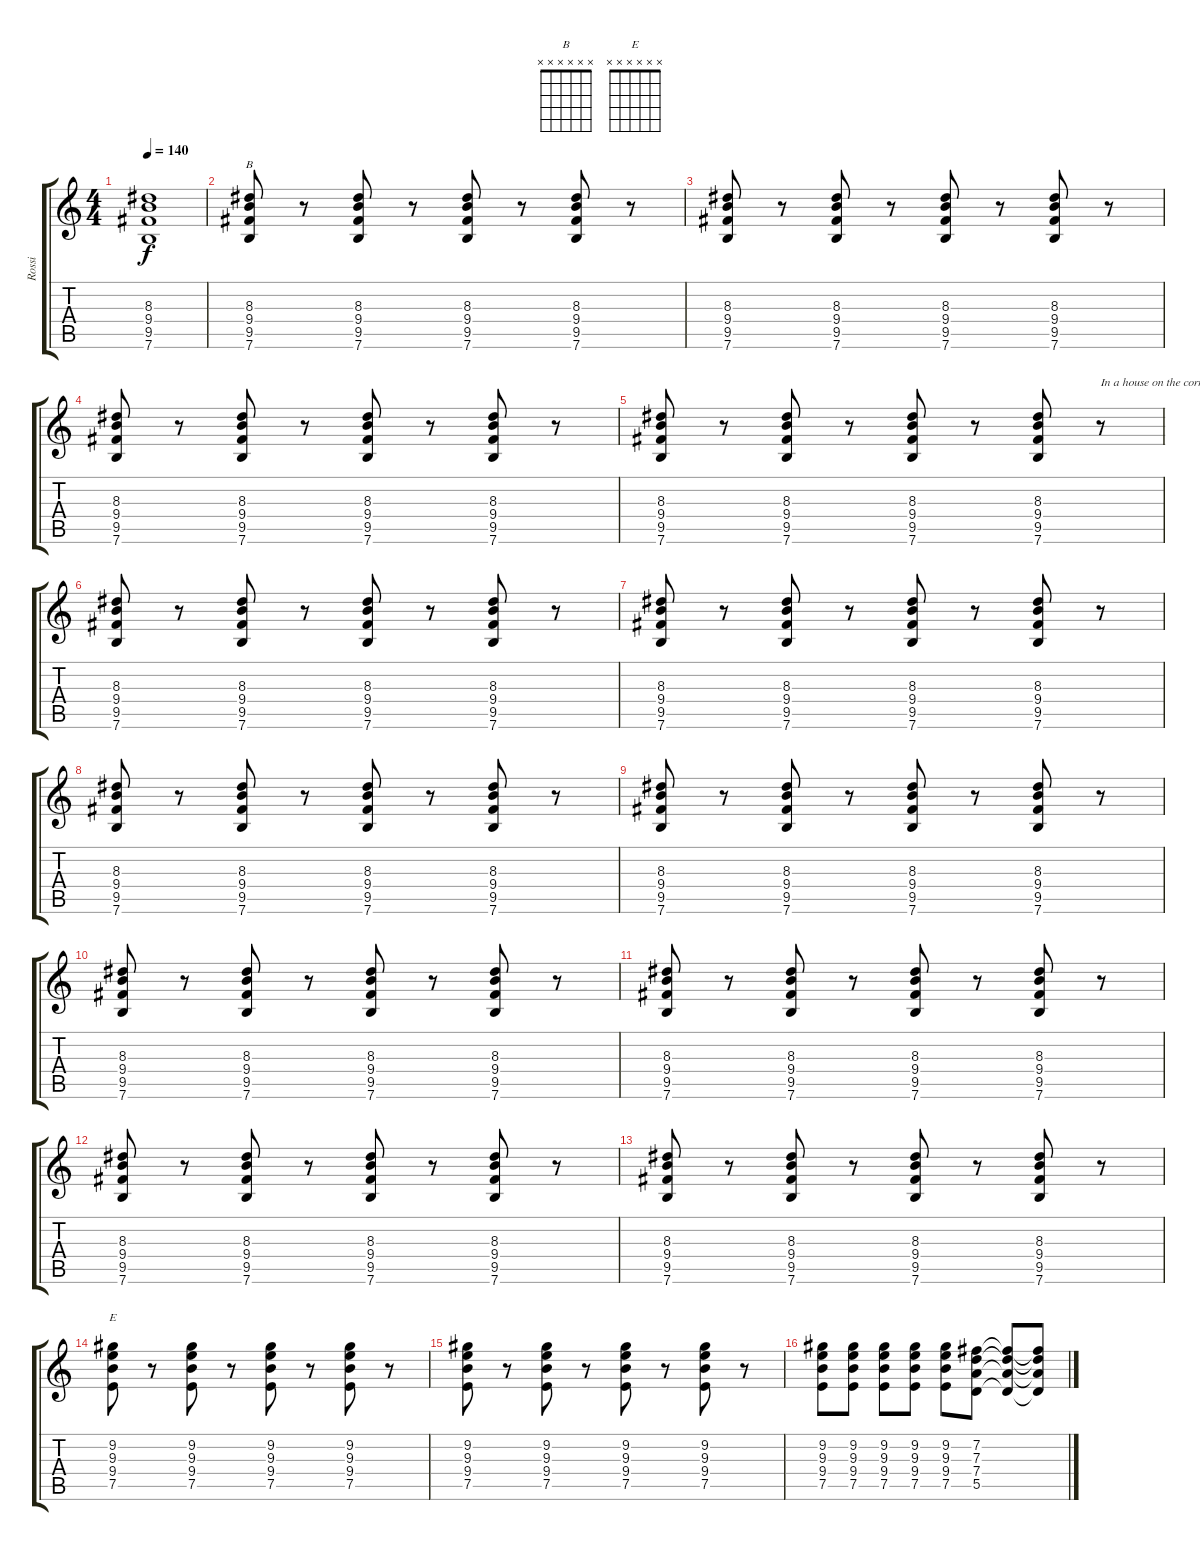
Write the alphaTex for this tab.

\track ("Rossi" "Rossi") {instrument overdrivenguitar}
\staff {score tabs}
\tuning (E4 B3 G3 D3 A2 E2) {hide}
\chord ("B" x x x x x x)
\chord ("E" x x x x x x)
\ts (4 4)
\tempo 140
\clef g2
\ks c
(8.3{t} 9.4{t} 9.5{t} 7.6{t}).1{dy f volume 0} |
(8.3 9.4 9.5 7.6).8{ch "B" volume 9} r.8 (8.3 9.4 9.5 7.6).8 r.8 (8.3 9.4 9.5 7.6).8 r.8 (8.3 9.4 9.5 7.6).8 r.8 |
(8.3 9.4 9.5 7.6).8 r.8 (8.3 9.4 9.5 7.6).8 r.8 (8.3 9.4 9.5 7.6).8 r.8 (8.3 9.4 9.5 7.6).8 r.8 |
(8.3 9.4 9.5 7.6).8 r.8 (8.3 9.4 9.5 7.6).8 r.8 (8.3 9.4 9.5 7.6).8 r.8 (8.3 9.4 9.5 7.6).8 r.8 |
(8.3 9.4 9.5 7.6).8 r.8 (8.3 9.4 9.5 7.6).8 r.8 (8.3 9.4 9.5 7.6).8 r.8 (8.3 9.4 9.5 7.6).8 r.8{txt "In a house on the corner ..."} |
(8.3 9.4 9.5 7.6).8 r.8 (8.3 9.4 9.5 7.6).8 r.8 (8.3 9.4 9.5 7.6).8 r.8 (8.3 9.4 9.5 7.6).8 r.8 |
(8.3 9.4 9.5 7.6).8 r.8 (8.3 9.4 9.5 7.6).8 r.8 (8.3 9.4 9.5 7.6).8 r.8 (8.3 9.4 9.5 7.6).8 r.8 |
(8.3 9.4 9.5 7.6).8 r.8 (8.3 9.4 9.5 7.6).8 r.8 (8.3 9.4 9.5 7.6).8 r.8 (8.3 9.4 9.5 7.6).8 r.8 |
(8.3 9.4 9.5 7.6).8 r.8 (8.3 9.4 9.5 7.6).8 r.8 (8.3 9.4 9.5 7.6).8 r.8 (8.3 9.4 9.5 7.6).8 r.8 |
(8.3 9.4 9.5 7.6).8 r.8 (8.3 9.4 9.5 7.6).8 r.8 (8.3 9.4 9.5 7.6).8 r.8 (8.3 9.4 9.5 7.6).8 r.8 |
(8.3 9.4 9.5 7.6).8 r.8 (8.3 9.4 9.5 7.6).8 r.8 (8.3 9.4 9.5 7.6).8 r.8 (8.3 9.4 9.5 7.6).8 r.8 |
(8.3 9.4 9.5 7.6).8 r.8 (8.3 9.4 9.5 7.6).8 r.8 (8.3 9.4 9.5 7.6).8 r.8 (8.3 9.4 9.5 7.6).8 r.8 |
(8.3 9.4 9.5 7.6).8 r.8 (8.3 9.4 9.5 7.6).8 r.8 (8.3 9.4 9.5 7.6).8 r.8 (8.3 9.4 9.5 7.6).8 r.8 |
(9.2 9.3 9.4 7.5).8{ch "E"} r.8 (9.2 9.3 9.4 7.5).8 r.8 (9.2 9.3 9.4 7.5).8 r.8 (9.2 9.3 9.4 7.5).8 r.8 |
(9.2 9.3 9.4 7.5).8 r.8 (9.2 9.3 9.4 7.5).8 r.8 (9.2 9.3 9.4 7.5).8 r.8 (9.2 9.3 9.4 7.5).8 r.8 |
(9.2 9.3 9.4 7.5).8 (9.2 9.3 9.4 7.5).8 (9.2 9.3 9.4 7.5).8 (9.2 9.3 9.4 7.5).8 (9.2 9.3 9.4 7.5).8 (7.2 7.3 7.4 5.5).8 (7.2{t} 7.3{t} 7.4{t} 5.5{t}).8 (7.2{t} 7.3{t} 7.4{t} 5.5{t}).8
